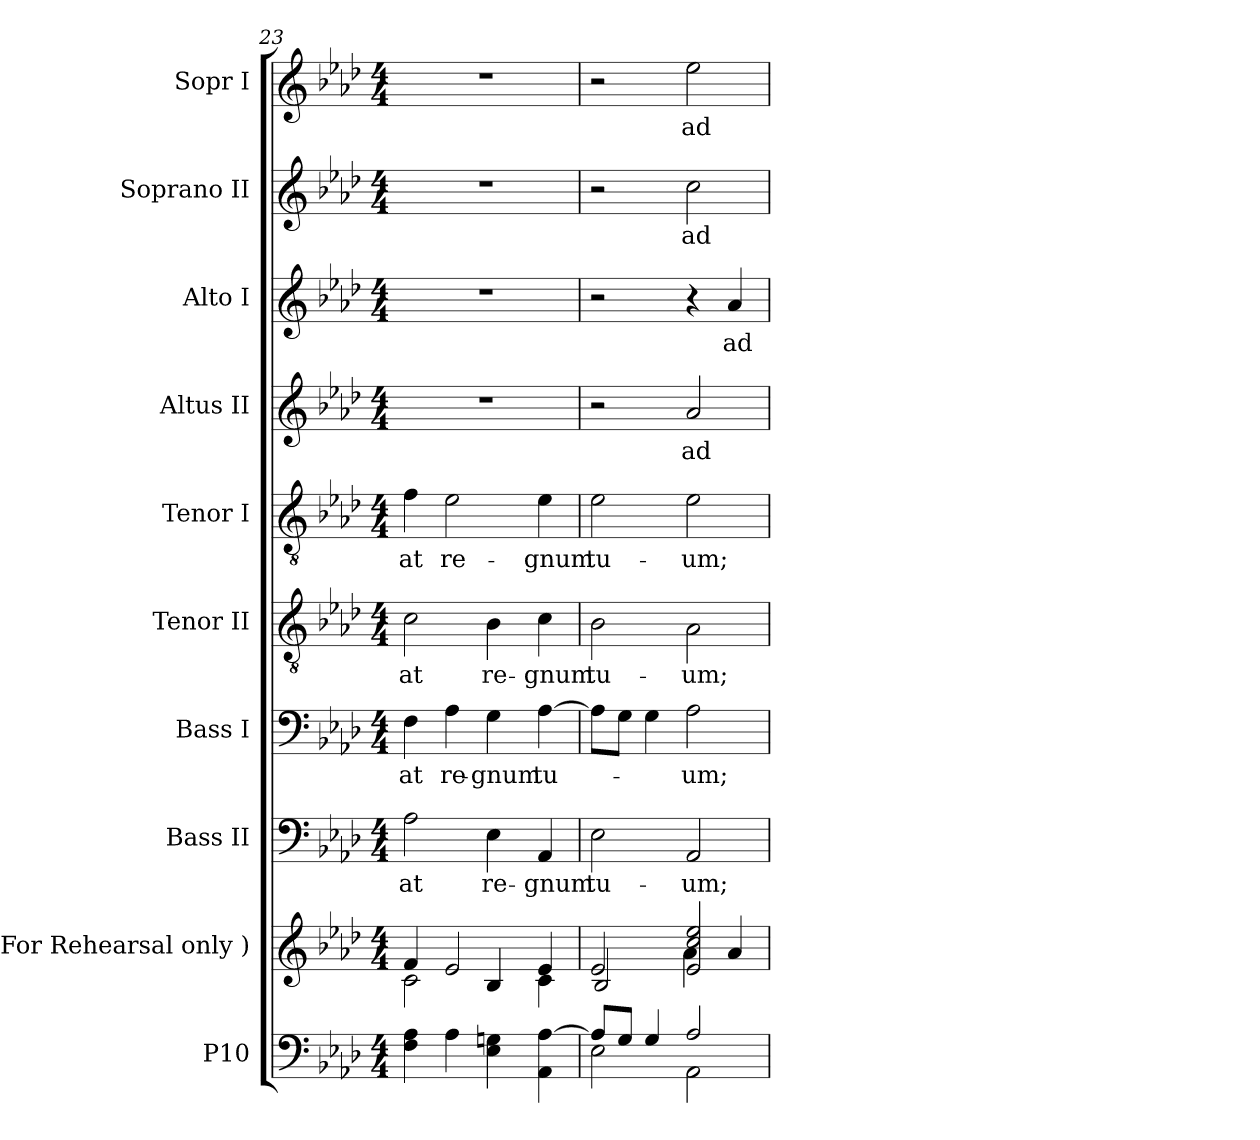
**kern	**kern	**kern	**text	**kern	**text	**kern	**text	**kern	**text	**kern	**text	**kern	**text	**kern	**text	**kern	**text
*part10	*part9	*part8	*part8	*part7	*part7	*part6	*part6	*part5	*part5	*part4	*part4	*part3	*part3	*part2	*part2	*part1	*part1
*staff10	*staff9	*staff8	*staff8	*staff7	*staff7	*staff6	*staff6	*staff5	*staff5	*staff4	*staff4	*staff3	*staff3	*staff2	*staff2	*staff1	*staff1
*I"P10	*I"( For Rehearsal  only )	*I"Bass II	*	*I"Bass I	*	*I"Tenor II	*	*I"Tenor I	*	*I"Altus II	*	*I"Alto I	*	*I"Soprano II	*	*I"Sopr I	*
*	*I'Reh.	*I'B-II	*	*I'B-I	*	*I'T-II	*	*I'T-I	*	*I'A-II	*	*I'A-I	*	*I'S-II	*	*I'S-I	*
*clefF4	*clefG2	*clefF4	*	*clefF4	*	*clefGv2	*	*clefGv2	*	*clefG2	*	*clefG2	*	*clefG2	*	*clefG2	*
*	*	*	*	*	*	*ITrd7c12	*	*ITrd7c12	*	*	*	*	*	*	*	*	*
*k[b-e-a-d-]	*k[b-e-a-d-]	*k[b-e-a-d-]	*	*k[b-e-a-d-]	*	*k[b-e-a-d-]	*	*k[b-e-a-d-]	*	*k[b-e-a-d-]	*	*k[b-e-a-d-]	*	*k[b-e-a-d-]	*	*k[b-e-a-d-]	*
*A-:	*A-:	*A-:	*	*A-:	*	*A-:	*	*A-:	*	*A-:	*	*A-:	*	*A-:	*	*A-:	*
*M4/4	*M4/4	*M4/4	*	*M4/4	*	*M4/4	*	*M4/4	*	*M4/4	*	*M4/4	*	*M4/4	*	*M4/4	*
=23	=23	=23	=23	=23	=23	=23	=23	=23	=23	=23	=23	=23	=23	=23	=23	=23	=23
*	*^	*	*	*	*	*	*	*	*	*	*	*	*	*	*	*	*
!	!	!	!	!LO:LY:b:color=#000000	!	!	!	!	!	!	!	!	!	!	!	!	!	!
!	!	!	!	!	!	!LO:LY:b:color=#000000	!	!	!	!	!	!	!	!	!	!	!	!
!	!	!	!	!	!	!	!	!LO:LY:b:color=#000000	!	!	!	!	!	!	!	!	!	!
!	!	!	!	!	!	!	!	!	!	!LO:LY:b:color=#000000	!	!	!	!	!	!	!	!
4Fi\ 4A-i	4fi/	2ci\	2A-i\	-at	4Fi\	-at	2Ci\	-at	4Fi\	-at	1r	.	1r	.	1r	.	1r	.
!	!	!	!	!	!	!LO:LY:b:color=#000000	!	!	!	!	!	!	!	!	!	!	!	!
!	!	!	!	!	!	!	!	!	!	!LO:LY:b:color=#000000	!	!	!	!	!	!	!	!
4A-i\	2e-i/	.	.	.	4A-i\	re-	.	.	2E-i\	re-	.	.	.	.	.	.	.	.
!	!	!	!	!LO:LY:b:color=#000000	!	!	!	!	!	!	!	!	!	!	!	!	!	!
!	!	!	!	!	!	!LO:LY:b:color=#000000	!	!	!	!	!	!	!	!	!	!	!	!
!	!	!	!	!	!	!	!	!LO:LY:b:color=#000000	!	!	!	!	!	!	!	!	!	!
4E-i\ 4Gni	.	4B-i/	4E-i\	re-	4Gi\	-gnum	4BB-i\	re-	.	.	.	.	.	.	.	.	.	.
!	!	!	!	!LO:LY:b:color=#000000	!	!	!	!	!	!	!	!	!	!	!	!	!	!
!	!	!	!	!	!	!LO:LY:b:color=#000000	!	!	!	!	!	!	!	!	!	!	!	!
!	!	!	!	!	!	!	!	!LO:LY:b:color=#000000	!	!	!	!	!	!	!	!	!	!
!	!	!	!	!	!	!	!	!	!	!LO:LY:b:color=#000000	!	!	!	!	!	!	!	!
4AA-i\ [4A-i	4e-i/	4ci\	4AA-i/	-gnum	[4A-i\	tu-	4Ci\	-gnum	4E-i\	-gnum	.	.	.	.	.	.	.	.
=24	=24	=24	=24	=24	=24	=24	=24	=24	=24	=24	=24	=24	=24	=24	=24	=24	=24	=24
*^	*	*	*	*	*	*	*	*	*	*	*	*	*	*	*	*	*	*
!	!	!	!	!	!LO:LY:b:color=#000000	!	!	!	!	!	!	!	!	!	!	!	!	!	!
!	!	!	!	!	!	!	!	!	!LO:LY:b:color=#000000	!	!	!	!	!	!	!	!	!	!
!	!	!	!	!	!	!	!	!	!	!	!LO:LY:b:color=#000000	!	!	!	!	!	!	!	!
8A-i/L]	2E-i\	2e-i/	2B-i/	2E-i\	tu-	8A-i\L]	.	2BB-i\	tu-	2E-i\	tu-	2r	.	2r	.	2r	.	2r	.
8Gi/J	.	.	.	.	.	8Gi\J	.	.	.	.	.	.	.	.	.	.	.	.	.
4Gi/	.	.	.	.	.	4Gi\	.	.	.	.	.	.	.	.	.	.	.	.	.
!	!	!	!	!	!LO:LY:b:color=#000000	!	!	!	!	!	!	!	!	!	!	!	!	!	!
!	!	!	!	!	!	!	!LO:LY:b:color=#000000	!	!	!	!	!	!	!	!	!	!	!	!
!	!	!	!	!	!	!	!	!	!LO:LY:b:color=#000000	!	!	!	!	!	!	!	!	!	!
!	!	!	!	!	!	!	!	!	!	!	!LO:LY:b:color=#000000	!	!	!	!	!	!	!	!
!	!	!	!	!	!	!	!	!	!	!	!	!	!LO:LY:b:color=#000000	!	!	!	!	!	!
!	!	!	!	!	!	!	!	!	!	!	!	!	!	!	!	!	!LO:LY:b:color=#000000	!	!
!	!	!	!	!	!	!	!	!	!	!	!	!	!	!	!	!	!	!	!LO:LY:b:color=#000000
2A-i/	2AA-i\	2e-i/ 2cci 2ee-i	4a-i\	2AA-i/	-um;	2A-i\	-um;	2AA-i\	-um;	2E-i\	-um;	2a-i/	ad-	4r	.	2cci\	ad-	2ee-i\	ad-
!	!	!	!	!	!	!	!	!	!	!	!	!	!	!	!LO:LY:b:color=#000000	!	!	!	!
.	.	.	4a-i/	.	.	.	.	.	.	.	.	.	.	4a-i/	ad-	.	.	.	.
*v	*v	*	*	*	*	*	*	*	*	*	*	*	*	*	*	*	*	*	*
*	*v	*v	*	*	*	*	*	*	*	*	*	*	*	*	*	*	*	*
=	=	=	=	=	=	=	=	=	=	=	=	=	=	=	=	=	=
*-	*-	*-	*-	*-	*-	*-	*-	*-	*-	*-	*-	*-	*-	*-	*-	*-	*-
